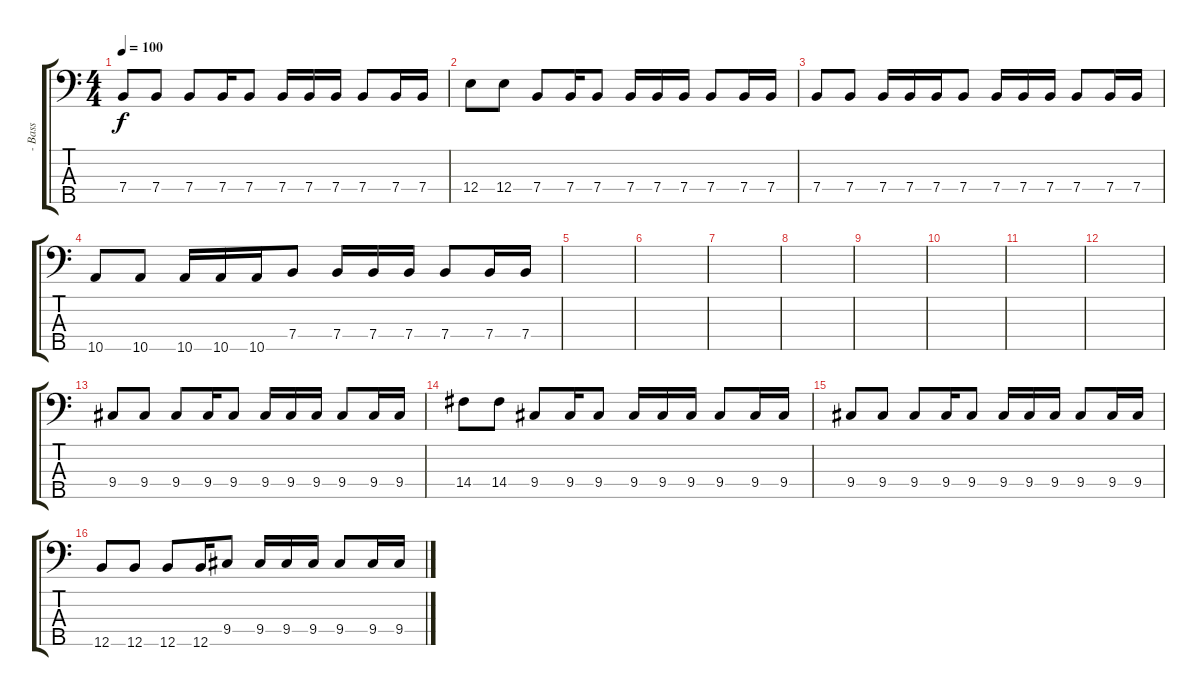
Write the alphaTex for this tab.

\track ("- Bass" "- Bass") {instrument electricbassfinger}
\staff {score tabs}
\tuning (G2 D2 A1 E1 B0) {hide}
\ts (4 4)
\tempo 100
\clef f4
\ks c
7.4.8{dy f} 7.4.8 7.4.8 7.4.16 7.4.8 7.4.16 7.4.16 7.4.16 7.4.8 7.4.16 7.4.16 |
12.4.8 12.4.8 7.4.8 7.4.16 7.4.8 7.4.16 7.4.16 7.4.16 7.4.8 7.4.16 7.4.16 |
7.4.8 7.4.8 7.4.16 7.4.16 7.4.16 7.4.8 7.4.16 7.4.16 7.4.16 7.4.8 7.4.16 7.4.16 |
10.5.8 10.5.8 10.5.16 10.5.16 10.5.16 7.4.8 7.4.16 7.4.16 7.4.16 7.4.8 7.4.16 7.4.16 |
|
|
|
|
|
|
|
|
9.4.8 9.4.8 9.4.8 9.4.16 9.4.8 9.4.16 9.4.16 9.4.16 9.4.8 9.4.16 9.4.16 |
14.4.8 14.4.8 9.4.8 9.4.16 9.4.8 9.4.16 9.4.16 9.4.16 9.4.8 9.4.16 9.4.16 |
9.4.8 9.4.8 9.4.8 9.4.16 9.4.8 9.4.16 9.4.16 9.4.16 9.4.8 9.4.16 9.4.16 |
12.5.8 12.5.8 12.5.8 12.5.16 9.4.8 9.4.16 9.4.16 9.4.16 9.4.8 9.4.16 9.4.16
